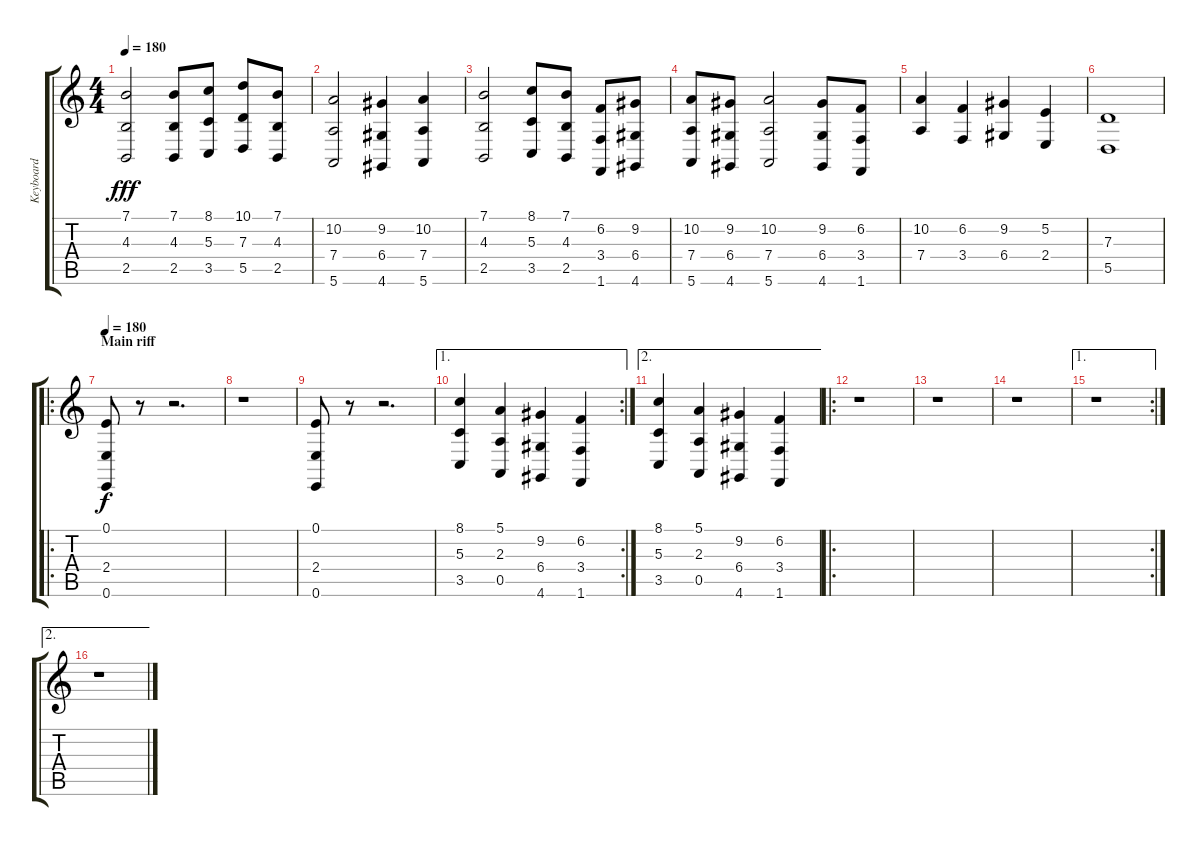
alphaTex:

\track ("Keyboard" "Keyboard") {instrument lead2sawtooth}
\staff {score tabs}
\tuning (E4 B3 G3 D3 A2 E2) {hide}
\ts (4 4)
\tempo 180
\clef g2
\ks c
(7.1 4.3 2.5).2{dy fff} (7.1 4.3 2.5).8 (8.1 5.3 3.5).8 (10.1 7.3 5.5).8 (7.1 4.3 2.5).8 |
(10.2 7.4 5.6).2 (9.2 6.4 4.6).4 (10.2 7.4 5.6).4 |
(7.1 4.3 2.5).2 (8.1 5.3 3.5).8 (7.1 4.3 2.5).8 (6.2 3.4 1.6).8 (9.2 6.4 4.6).8 |
(10.2 7.4 5.6).8 (9.2 6.4 4.6).8 (10.2 7.4 5.6).2 (9.2 6.4 4.6).8 (6.2 3.4 1.6).8 |
(10.2 7.4).4 (6.2 3.4).4 (9.2 6.4).4 (5.2 2.4).4 |
(7.3 5.5).1 |
\ro
\section ("" "Main riff")
\tempo 180
(0.1 2.4 0.6).8{dy f} r.8 r.2{d} |
r.1 |
(0.1 2.4 0.6).8 r.8 r.2{d} |
\ae 1
\rc 2
(8.1 5.3 3.5).4 (5.1 2.3 0.5).4 (9.2 6.4 4.6).4 (6.2 3.4 1.6).4 |
\ae 2
(8.1 5.3 3.5).4 (5.1 2.3 0.5).4 (9.2 6.4 4.6).4 (6.2 3.4 1.6).4 |
\ro
r.1 |
r.1 |
r.1 |
\ae 1
\rc 2
r.1 |
\ae 2
r.1
